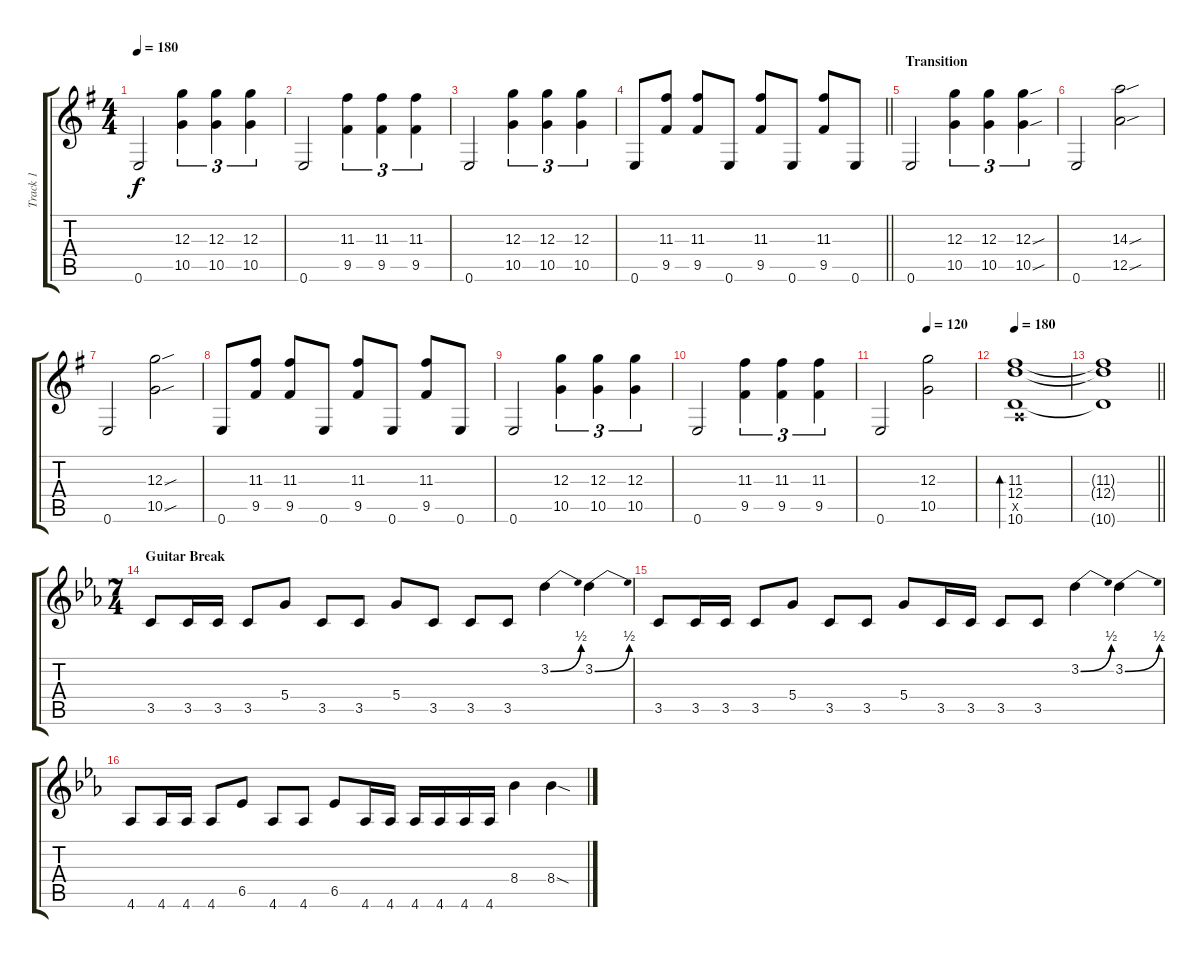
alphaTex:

\track ("Track 1" "Track 1") {instrument overdrivenguitar}
\staff {score tabs}
\tuning (E4 B3 G3 D3 A2 E2) {hide}
\ts (4 4)
\tempo 180
\clef g2
\ks g
0.6.2{dy f} (12.3 10.5).4{tu (3 2)} (12.3 10.5).4{tu (3 2)} (12.3 10.5).4{tu (3 2)} |
0.6.2 (11.3 9.5).4{tu (3 2)} (11.3 9.5).4{tu (3 2)} (11.3 9.5).4{tu (3 2)} |
0.6.2 (12.3 10.5).4{tu (3 2)} (12.3 10.5).4{tu (3 2)} (12.3 10.5).4{tu (3 2)} |
\barLineRight lightlight
0.6.8 (11.3 9.5).8 (11.3 9.5).8 0.6.8 (11.3 9.5).8 0.6.8 (11.3 9.5).8 0.6.8 |
\section ("" "Transition")
0.6.2 (12.3 10.5).4{tu (3 2)} (12.3 10.5).4{tu (3 2)} (12.3{sou} 10.5{sou}).4{tu (3 2)} |
0.6.2 (14.3{sou} 12.5{sou}).2 |
0.6.2 (12.3{sou} 10.5{sou}).2 |
0.6.8 (11.3 9.5).8 (11.3 9.5).8 0.6.8 (11.3 9.5).8 0.6.8 (11.3 9.5).8 0.6.8 |
0.6.2 (12.3 10.5).4{tu (3 2)} (12.3 10.5).4{tu (3 2)} (12.3 10.5).4{tu (3 2)} |
0.6.2 (11.3 9.5).4{tu (3 2)} (11.3 9.5).4{tu (3 2)} (11.3 9.5).4{tu (3 2)} |
\tempo (120 0.5)
0.6.2 (12.3 10.5).2{balance 8} |
\tempo 180
(11.3 12.4 0.5{x} 10.6).1{bd 480} |
\barLineRight lightlight
(11.3{t} 12.4{t} 10.6{t}).1 |
\ts (7 4)
\section ("" "Guitar Break")
\ks eb
3.5.8 3.5.16 3.5.16 3.5.8 5.4.8 3.5.8 3.5.8 5.4.8 3.5.8 3.5.8 3.5.8 3.2{be (bend 0 0 60 2)}.4 3.2{be (bend 0 0 60 2)}.4 |
3.5.8 3.5.16 3.5.16 3.5.8 5.4.8 3.5.8 3.5.8 5.4.8 3.5.16 3.5.16 3.5.8 3.5.8 3.2{be (bend 0 0 60 2)}.4 3.2{be (bend 0 0 60 2)}.4 |
4.6.8 4.6.16 4.6.16 4.6.8 6.5.8 4.6.8 4.6.8 6.5.8 4.6.16 4.6.16 4.6.16 4.6.16 4.6.16 4.6.16 8.4.4 8.4{sod}.4
